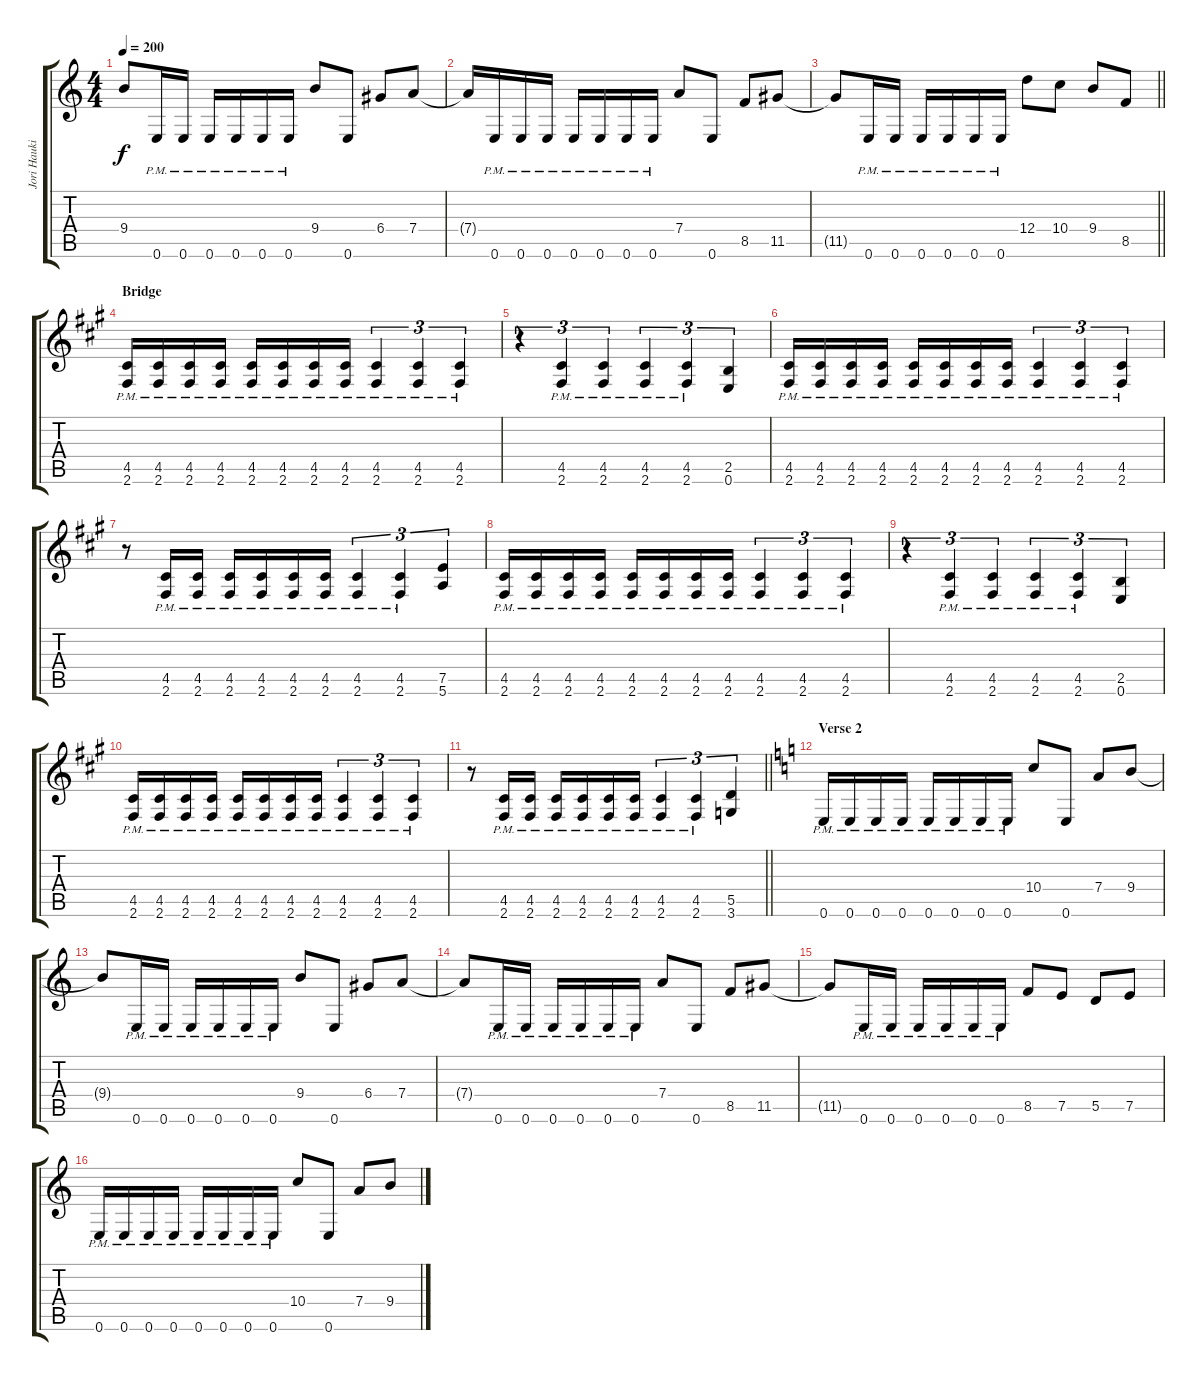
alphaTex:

\track ("Jori Haukio (guitar)" "Jori Hauki") {instrument distortionguitar}
\staff {score tabs}
\tuning (E4 B3 G3 D3 A2 E2) {hide}
\ts (4 4)
\tempo 200
\clef g2
\ks c
9.4{t}.8{dy f} 0.6{pm}.16 0.6{pm}.16 0.6{pm}.16 0.6{pm}.16 0.6{pm}.16 0.6{pm}.16 9.4.8 0.6.8 6.4.8 7.4.8 |
7.4{t}.16 0.6{pm}.16 0.6{pm}.16 0.6{pm}.16 0.6{pm}.16 0.6{pm}.16 0.6{pm}.16 0.6{pm}.16 7.4.8 0.6.8 8.5.8 11.5.8 |
\barLineRight lightlight
11.5{t}.8 0.6{pm}.16 0.6{pm}.16 0.6{pm}.16 0.6{pm}.16 0.6{pm}.16 0.6{pm}.16 12.4.8 10.4.8 9.4.8 8.5.8 |
\section ("" "Bridge")
\ks f#minor
(4.5{pm} 2.6{pm}).16 (4.5{pm} 2.6{pm}).16 (4.5{pm} 2.6{pm}).16 (4.5{pm} 2.6{pm}).16 (4.5{pm} 2.6{pm}).16 (4.5{pm} 2.6{pm}).16 (4.5{pm} 2.6{pm}).16 (4.5{pm} 2.6{pm}).16 (4.5{pm} 2.6{pm}).4{tu (3 2)} (4.5{pm} 2.6{pm}).4{tu (3 2)} (4.5{pm} 2.6{pm}).4{tu (3 2)} |
r.4{tu (3 2)} (4.5{pm} 2.6{pm}).4{tu (3 2)} (4.5{pm} 2.6{pm}).4{tu (3 2)} (4.5{pm} 2.6{pm}).4{tu (3 2)} (4.5{pm} 2.6{pm}).4{tu (3 2)} (2.5 0.6).4{tu (3 2)} |
(4.5{pm} 2.6{pm}).16 (4.5{pm} 2.6{pm}).16 (4.5{pm} 2.6{pm}).16 (4.5{pm} 2.6{pm}).16 (4.5{pm} 2.6{pm}).16 (4.5{pm} 2.6{pm}).16 (4.5{pm} 2.6{pm}).16 (4.5{pm} 2.6{pm}).16 (4.5{pm} 2.6{pm}).4{tu (3 2)} (4.5{pm} 2.6{pm}).4{tu (3 2)} (4.5{pm} 2.6{pm}).4{tu (3 2)} |
r.8 (4.5{pm} 2.6{pm}).16 (4.5{pm} 2.6{pm}).16 (4.5{pm} 2.6{pm}).16 (4.5{pm} 2.6{pm}).16 (4.5{pm} 2.6{pm}).16 (4.5{pm} 2.6{pm}).16 (4.5{pm} 2.6{pm}).4{tu (3 2)} (4.5{pm} 2.6{pm}).4{tu (3 2)} (7.5 5.6).4{tu (3 2)} |
(4.5{pm} 2.6{pm}).16 (4.5{pm} 2.6{pm}).16 (4.5{pm} 2.6{pm}).16 (4.5{pm} 2.6{pm}).16 (4.5{pm} 2.6{pm}).16 (4.5{pm} 2.6{pm}).16 (4.5{pm} 2.6{pm}).16 (4.5{pm} 2.6{pm}).16 (4.5{pm} 2.6{pm}).4{tu (3 2)} (4.5{pm} 2.6{pm}).4{tu (3 2)} (4.5{pm} 2.6{pm}).4{tu (3 2)} |
r.4{tu (3 2)} (4.5{pm} 2.6{pm}).4{tu (3 2)} (4.5{pm} 2.6{pm}).4{tu (3 2)} (4.5{pm} 2.6{pm}).4{tu (3 2)} (4.5{pm} 2.6{pm}).4{tu (3 2)} (2.5 0.6).4{tu (3 2)} |
(4.5{pm} 2.6{pm}).16 (4.5{pm} 2.6{pm}).16 (4.5{pm} 2.6{pm}).16 (4.5{pm} 2.6{pm}).16 (4.5{pm} 2.6{pm}).16 (4.5{pm} 2.6{pm}).16 (4.5{pm} 2.6{pm}).16 (4.5{pm} 2.6{pm}).16 (4.5{pm} 2.6{pm}).4{tu (3 2)} (4.5{pm} 2.6{pm}).4{tu (3 2)} (4.5{pm} 2.6{pm}).4{tu (3 2)} |
\barLineRight lightlight
r.8 (4.5{pm} 2.6{pm}).16 (4.5{pm} 2.6{pm}).16 (4.5{pm} 2.6{pm}).16 (4.5{pm} 2.6{pm}).16 (4.5{pm} 2.6{pm}).16 (4.5{pm} 2.6{pm}).16 (4.5{pm} 2.6{pm}).4{tu (3 2)} (4.5{pm} 2.6{pm}).4{tu (3 2)} (5.5 3.6).4{tu (3 2)} |
\section ("" "Verse 2")
\ks c
0.6{pm}.16 0.6{pm}.16 0.6{pm}.16 0.6{pm}.16 0.6{pm}.16 0.6{pm}.16 0.6{pm}.16 0.6{pm}.16 10.4.8 0.6.8 7.4.8 9.4.8 |
9.4{t}.8 0.6{pm}.16 0.6{pm}.16 0.6{pm}.16 0.6{pm}.16 0.6{pm}.16 0.6{pm}.16 9.4.8 0.6.8 6.4.8 7.4.8 |
7.4{t}.8 0.6{pm}.16 0.6{pm}.16 0.6{pm}.16 0.6{pm}.16 0.6{pm}.16 0.6{pm}.16 7.4.8 0.6.8 8.5.8 11.5.8 |
11.5{t}.8 0.6{pm}.16 0.6{pm}.16 0.6{pm}.16 0.6{pm}.16 0.6{pm}.16 0.6{pm}.16 8.5.8 7.5.8 5.5.8 7.5.8 |
0.6{pm}.16 0.6{pm}.16 0.6{pm}.16 0.6{pm}.16 0.6{pm}.16 0.6{pm}.16 0.6{pm}.16 0.6{pm}.16 10.4.8 0.6.8 7.4.8 9.4.8
